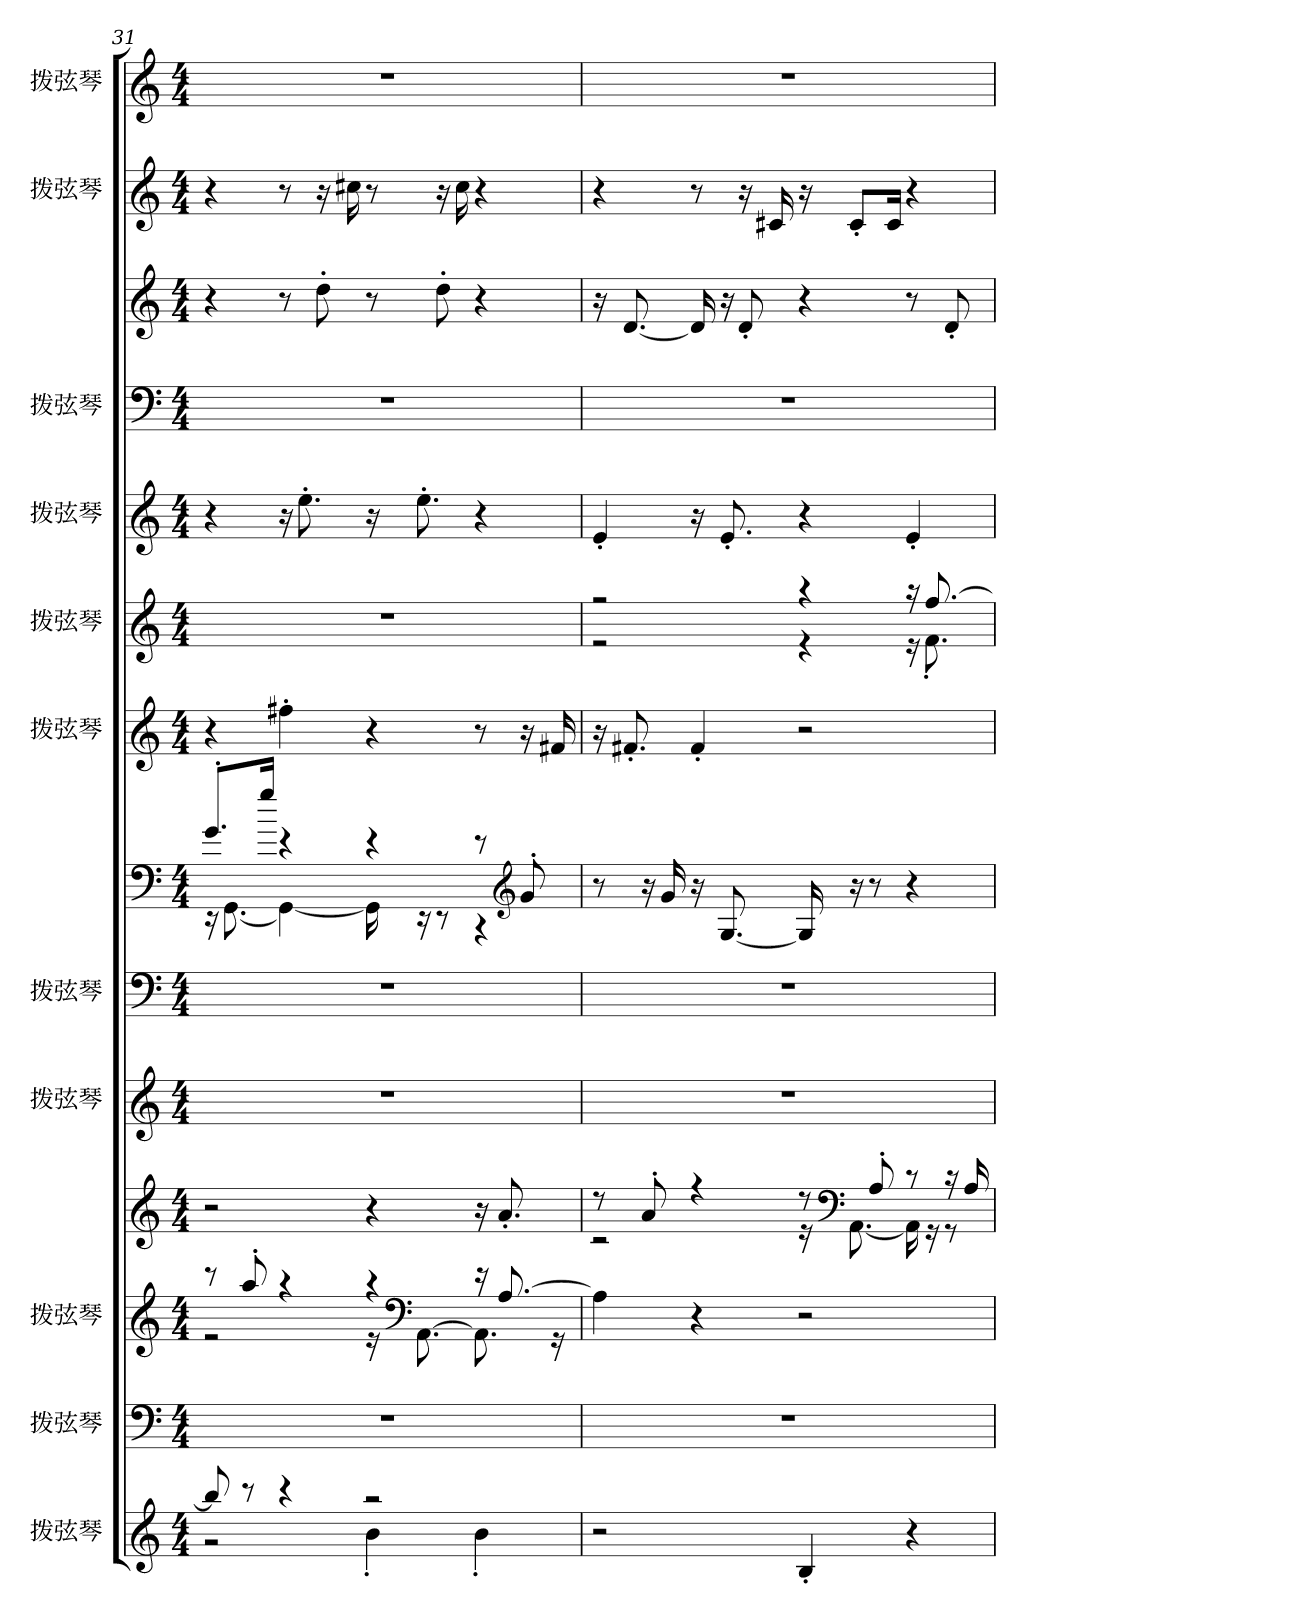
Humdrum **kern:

**kern	**kern	**kern	**kern	**kern	**kern	**kern	**kern	**kern	**kern	**kern	**kern	**kern	**kern
*part11	*part10	*part9	*part9	*part8	*part7	*part7	*part6	*part5	*part4	*part3	*part3	*part2	*part1
*staff14	*staff13	*staff12	*staff11	*staff10	*staff9	*staff8	*staff7	*staff6	*staff5	*staff4	*staff3	*staff2	*staff1
*I"拨弦琴	*I"拨弦琴	*I"拨弦琴	*	*I"拨弦琴	*I"拨弦琴	*	*I"拨弦琴	*I"拨弦琴	*I"拨弦琴	*I"拨弦琴	*	*I"拨弦琴	*I"拨弦琴
*clefG2	*clefF4	*clefG2	*clefG2	*clefG2	*clefF4	*clefF4	*clefG2	*clefG2	*clefG2	*clefF4	*clefG2	*clefG2	*clefG2
*k[]	*k[]	*k[]	*k[]	*k[]	*k[]	*k[]	*k[]	*k[]	*k[]	*k[]	*k[]	*k[]	*k[]
*M4/4	*M4/4	*M4/4	*M4/4	*M4/4	*M4/4	*M4/4	*M4/4	*M4/4	*M4/4	*M4/4	*M4/4	*M4/4	*M4/4
=31	=31	=31	=31	=31	=31	=31	=31	=31	=31	=31	=31	=31	=31
*^	*	*^	*	*	*	*^	*	*	*	*	*	*	*
8bb/]	2r	1r	8r	2r	2r	1r	1r	8.g'/L	16r	4r	1r	4r	1r	4r	4r	1r
.	.	.	.	.	.	.	.	.	[8.GG\	.	.	.	.	.	.	.
8r	.	.	8aa'/	.	.	.	.	.	.	.	.	.	.	.	.	.
.	.	.	.	.	.	.	.	16gg/Jk	.	.	.	.	.	.	.	.
4r	.	.	4r	.	.	.	.	4r	4GG\_	4ff#X'\	.	16r	.	8r	8r	.
.	.	.	.	.	.	.	.	.	.	.	.	8.ee'\	.	.	.	.
.	.	.	.	.	.	.	.	.	.	.	.	.	.	8dd'\	16r	.
.	.	.	.	.	.	.	.	.	.	.	.	.	.	.	16cc#X\	.
2r	4b'\	.	4r	16r	4r	.	.	4r	16GG\]	4r	.	16r	.	8r	8r	.
*	*	*	*clefF4	*	*	*	*	*	*	*	*	*	*	*	*	*
.	.	.	.	[8.AA\	.	.	.	.	16r	.	.	8.ee'\	.	.	.	.
.	.	.	.	.	.	.	.	.	8r	.	.	.	.	8dd'\	16r	.
.	.	.	.	.	.	.	.	.	.	.	.	.	.	.	16cc#\	.
.	4b'\	.	16r	8.AA\]	16r	.	.	8r	4r	8r	.	4r	.	4r	4r	.
.	.	.	[8.A/	.	8.a'/	.	.	.	.	.	.	.	.	.	.	.
*	*	*	*	*	*	*	*	*clefG2	*	*	*	*	*	*	*	*
.	.	.	.	.	.	.	.	8g'/	.	16r	.	.	.	.	.	.
.	.	.	.	16r	.	.	.	.	.	16f#X/	.	.	.	.	.	.
*v	*v	*	*v	*v	*	*	*	*v	*v	*	*	*	*	*	*	*
!!LO:PB:g=z
=32	=32	=32	=32	=32	=32	=32	=32	=32	=32	=32	=32	=32	=32
*	*	*	*^	*	*	*	*	*^	*	*	*	*	*
2r	1r	4A\]	8r	2r	1r	1r	8r	16r	2r	2r	4e'/	1r	16r	4r	1r
.	.	.	.	.	.	.	.	8.f#X'/	.	.	.	.	[8.d/	.	.
.	.	.	8a'/	.	.	.	16r	.	.	.	.	.	.	.	.
.	.	.	.	.	.	.	16g/	.	.	.	.	.	.	.	.
.	.	4r	4r	.	.	.	16r	4f#'/	.	.	16r	.	16d/]	8r	.
.	.	.	.	.	.	.	[8.G/	.	.	.	8.e'/	.	16r	.	.
.	.	.	.	.	.	.	.	.	.	.	.	.	8d'/	16r	.
.	.	.	.	.	.	.	.	.	.	.	.	.	.	16c#X/	.
4B'/	.	2r	8r	16r	.	.	16G/]	2r	4r	4r	4r	.	4r	16r	.
*	*	*	*clefF4	*	*	*	*	*	*	*	*	*	*	*	*
.	.	.	.	[8.AA\	.	.	16r	.	.	.	.	.	.	8c#'/L	.
.	.	.	8A'/	.	.	.	8r	.	.	.	.	.	.	.	.
.	.	.	.	.	.	.	.	.	.	.	.	.	.	16c#/Jk	.
4r	.	.	8r	16AA\]	.	.	4r	.	16r	16r	4e'/	.	8r	4r	.
.	.	.	.	16r	.	.	.	.	[8.ff/	8.f'\	.	.	.	.	.
.	.	.	16r	8r	.	.	.	.	.	.	.	.	8d'/	.	.
.	.	.	16A/	.	.	.	.	.	.	.	.	.	.	.	.
*	*	*	*v	*v	*	*	*	*	*v	*v	*	*	*	*	*
=	=	=	=	=	=	=	=	=	=	=	=	=	=
*-	*-	*-	*-	*-	*-	*-	*-	*-	*-	*-	*-	*-	*-
